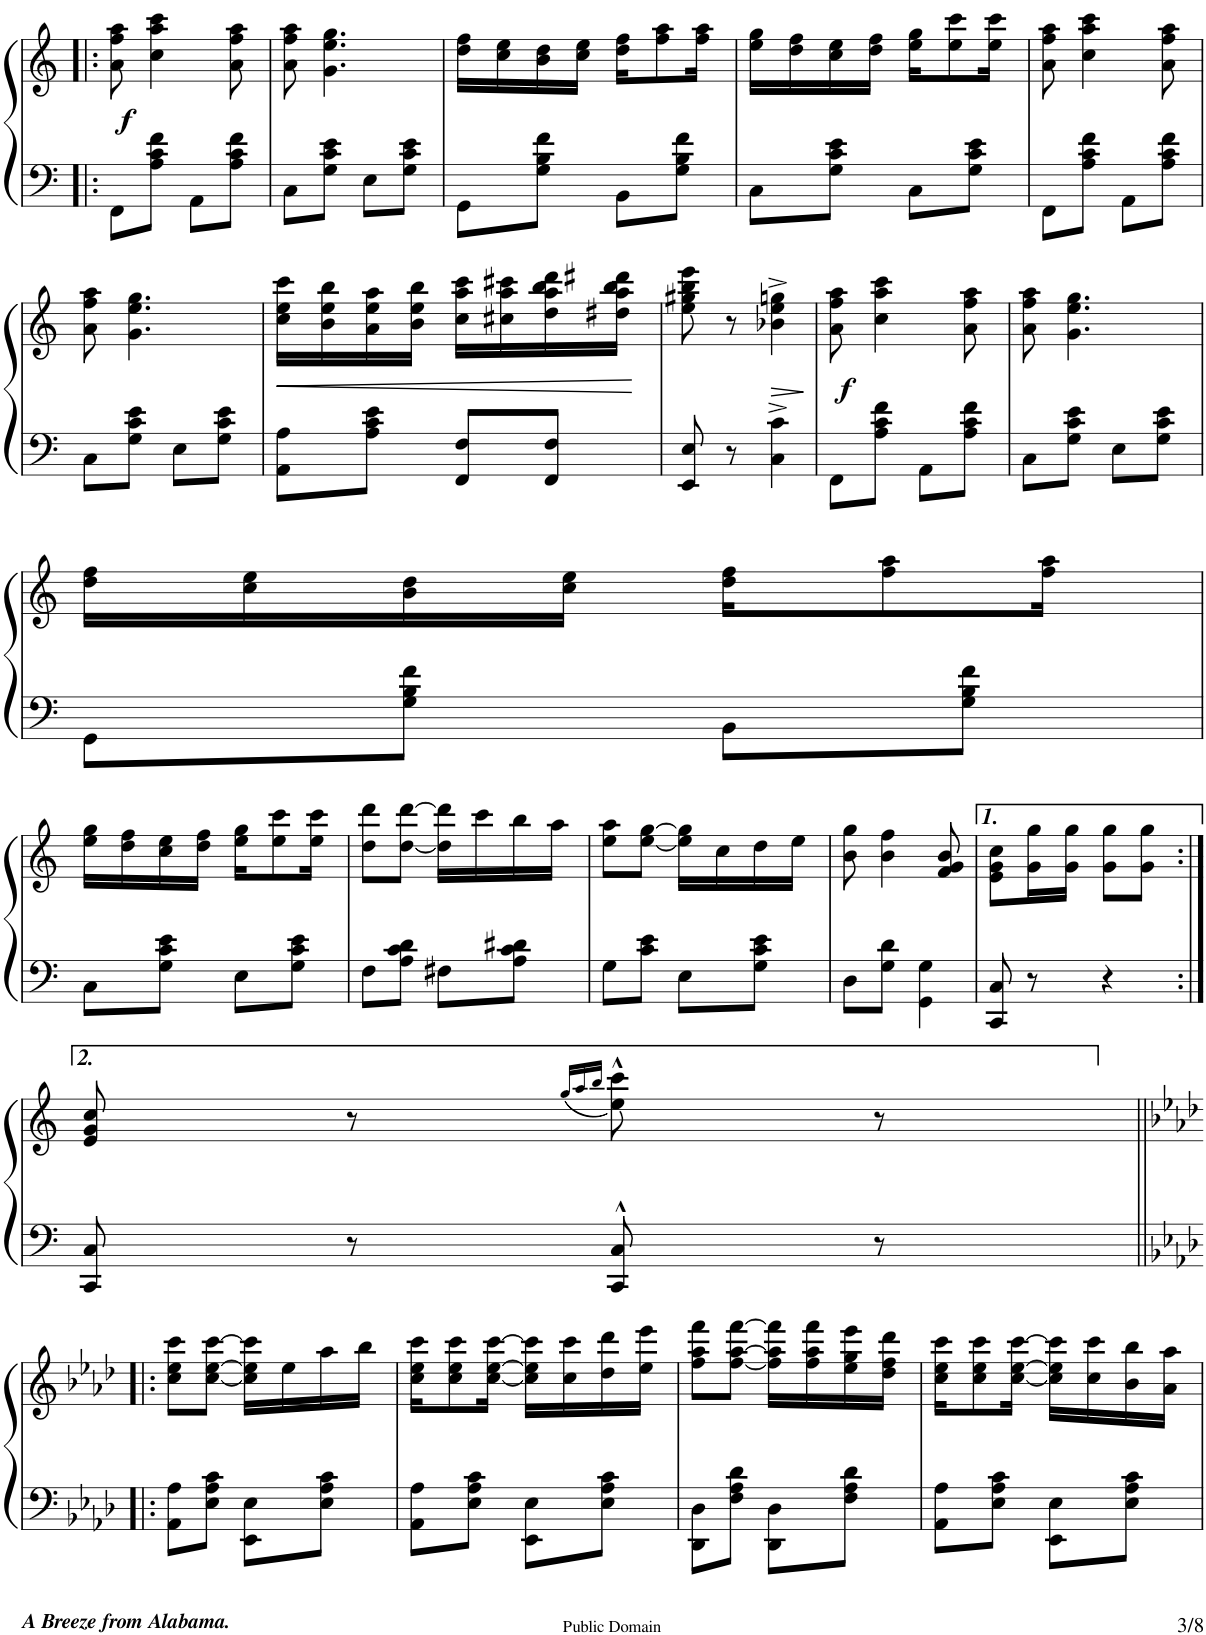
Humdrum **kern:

**kern	**kern	**dynam
*part1	*part1	*part1
*staff2	*staff1	*staff1/2
*I"Piano	*	*
*I'Pno	*	*
!!LO:PB:g=z
*clefF4	*clefG2	*
*k[]	*k[]	*
*M2/4	*M2/4	*
=24!|:	=24!|:	=24!|:
!	!	!LO:DY:b
8FF\L	8a\ 8ff\ 8aa\	f
8A\ 8c\ 8f\J	4cc\ 4aa\ 4ccc\	.
8AA\L	.	.
8A\ 8c\ 8f\J	8a\ 8ff\ 8aa\	.
=25	=25	=25
8C\L	8a\ 8ff\ 8aa\	.
8G\ 8c\ 8e\J	4.g\ 4.ee\ 4.gg\	.
8E\L	.	.
8G\ 8c\ 8e\J	.	.
=26	=26	=26
8GG\L	16dd\ 16ff\LL	.
.	16cc\ 16ee\	.
8G\ 8B\ 8f\J	16b\ 16dd\	.
.	16cc\ 16ee\JJ	.
8BB\L	16dd\ 16ff\KL	.
.	8ff\ 8aa\	.
8G\ 8B\ 8f\J	.	.
.	16ff\ 16aa\Jk	.
=27	=27	=27
8C\L	16ee\ 16gg\LL	.
.	16dd\ 16ff\	.
8G\ 8c\ 8e\J	16cc\ 16ee\	.
.	16dd\ 16ff\JJ	.
8C\L	16ee\ 16gg\KL	.
.	8ee\ 8ccc\	.
8G\ 8c\ 8e\J	.	.
.	16ee\ 16ccc\Jk	.
=28	=28	=28
8FF\L	8a\ 8ff\ 8aa\	.
8A\ 8c\ 8f\J	4cc\ 4aa\ 4ccc\	.
8AA\L	.	.
8A\ 8c\ 8f\J	8a\ 8ff\ 8aa\	.
!!LO:LB:g=z
=29	=29	=29
8C\L	8a\ 8ff\ 8aa\	.
8G\ 8c\ 8e\J	4.g\ 4.ee\ 4.gg\	.
8E\L	.	.
8G\ 8c\ 8e\J	.	.
=30	=30	=30
!	!	!LO:HP:b
8AA\ 8A\L	16cc\ 16ee\ 16ccc\LL	<
.	16b\ 16ee\ 16bb\	.
8A\ 8c\ 8e\J	16a\ 16ee\ 16aa\	.
.	16b\ 16ee\ 16bb\JJ	.
8FF/ 8F/L	16cc\ 16aa\ 16ccc\LL	.
.	16cc#X\ 16aa\ 16ccc#X\	.
8FF/ 8F/J	16dd\ 16aa\ 16bb\ 16ddd\	.
.	16dd#X\ 16aa\ 16bb\ 16ddd#X\JJ	.
.	.	[
=31	=31	=31
8EE/ 8E/	8ee\ 8gg#X\ 8bb\ 8eee\	.
8r	8r	.
!	!	!LO:HP:b
4C\^> 4c\^>	4b-X\^> 4ee\^> 4ggn\^>	>
.	.	]
=32	=32	=32
!	!	!LO:DY:b
8FF\L	8a\ 8ff\ 8aa\	f
8A\ 8c\ 8f\J	4cc\ 4aa\ 4ccc\	.
8AA\L	.	.
8A\ 8c\ 8f\J	8a\ 8ff\ 8aa\	.
=33	=33	=33
8C\L	8a\ 8ff\ 8aa\	.
8G\ 8c\ 8e\J	4.g\ 4.ee\ 4.gg\	.
8E\L	.	.
8G\ 8c\ 8e\J	.	.
!!LO:LB:g=z
=34	=34	=34
8GG\L	16dd\ 16ff\LL	.
.	16cc\ 16ee\	.
8G\ 8B\ 8f\J	16b\ 16dd\	.
.	16cc\ 16ee\JJ	.
8BB\L	16dd\ 16ff\KL	.
.	8ff\ 8aa\	.
8G\ 8B\ 8f\J	.	.
.	16ff\ 16aa\Jk	.
!!LO:LB:g=z
=35	=35	=35
8C\L	16ee\ 16gg\LL	.
.	16dd\ 16ff\	.
8G\ 8c\ 8e\J	16cc\ 16ee\	.
.	16dd\ 16ff\JJ	.
8E\L	16ee\ 16gg\KL	.
.	8ee\ 8ccc\	.
8G\ 8c\ 8e\J	.	.
.	16ee\ 16ccc\Jk	.
=36	=36	=36
8F\L	8dd\ 8ddd\L	.
8A\ 8c\ 8d\J	[8dd\ [8ddd\J	.
8F#X\L	16dd\] 16ddd\]LL	.
.	16ccc\	.
8A\ 8c\ 8d#X\J	16bb\	.
.	16aa\JJ	.
=37	=37	=37
8G\L	8ee\ 8aa\L	.
8c\ 8e\J	[8ee\ [8gg\J	.
8E\L	16ee\] 16gg\]LL	.
.	16cc\	.
8G\ 8c\ 8e\J	16dd\	.
.	16ee\JJ	.
=38	=38	=38
8D\L	8b\ 8gg\	.
8G\ 8d\J	4b\ 4ff\	.
4GG\ 4G\	.	.
.	8f/ 8g/ 8b/	.
=39	=39	=39
8CC/ 8C/	8e\ 8g\ 8cc\L	.
8r	16g\ 16gg\L	.
.	16g\ 16gg\JJ	.
4r	8g\ 8gg\L	.
.	8g\ 8gg\J	.
!!LO:LB:g=z
=39:|!	=39:|!	=39:|!
8CC/ 8C/	8e/ 8g/ 8cc/	.
8r	8r	.
.	(16qgg/LL	.
.	16qaa/	.
.	16qbb/JJ	.
8CC/^^ 8C/^^	8ee\^^ 8ccc\^^)	.
8r	8r	.
!!LO:LB:g=z
=40!|:	=40!|:	=40!|:
*k[b-e-a-d-]	*k[b-e-a-d-]	*
8AA-\ 8A-\L	8cc\ 8ee-\ 8ccc\L	.
8E-\ 8A-\ 8c\J	[8cc\ [8ee-\ [8ccc\J	.
8EE-\ 8E-\L	16cc\] 16ee-\] 16ccc\]LL	.
.	16ee-\	.
8E-\ 8A-\ 8c\J	16aa-\	.
.	16bb-\JJ	.
=41	=41	=41
8AA-\ 8A-\L	16cc\ 16ee-\ 16ccc\KL	.
.	8cc\ 8ee-\ 8ccc\	.
8E-\ 8A-\ 8c\J	.	.
.	[16cc\ [16ee-\ [16ccc\Jk	.
8EE-\ 8E-\L	16cc\] 16ee-\] 16ccc\]LL	.
.	16cc\ 16ccc\	.
8E-\ 8A-\ 8c\J	16dd-\ 16ddd-\	.
.	16ee-\ 16eee-\JJ	.
=42	=42	=42
8DD-\ 8D-\L	8ff\ 8aa-\ 8fff\L	.
8F\ 8A-\ 8d-\J	[8ff\ [8aa-\ [8fff\J	.
8DD-\ 8D-\L	16ff\] 16aa-\] 16fff\]LL	.
.	16ff\ 16aa-\ 16fff\	.
8F\ 8A-\ 8d-\J	16ee-\ 16gg\ 16eee-\	.
.	16dd-\ 16ff\ 16ddd-\JJ	.
=43	=43	=43
8AA-\ 8A-\L	16cc\ 16ee-\ 16ccc\KL	.
.	8cc\ 8ee-\ 8ccc\	.
8E-\ 8A-\ 8c\J	.	.
.	[16cc\ [16ee-\ [16ccc\Jk	.
8EE-\ 8E-\L	16cc\] 16ee-\] 16ccc\]LL	.
.	16cc\ 16ccc\	.
8E-\ 8A-\ 8c\J	16b-\ 16bb-\	.
.	16a-\ 16aa-\JJ	.
=	=	=
*-	*-	*-
